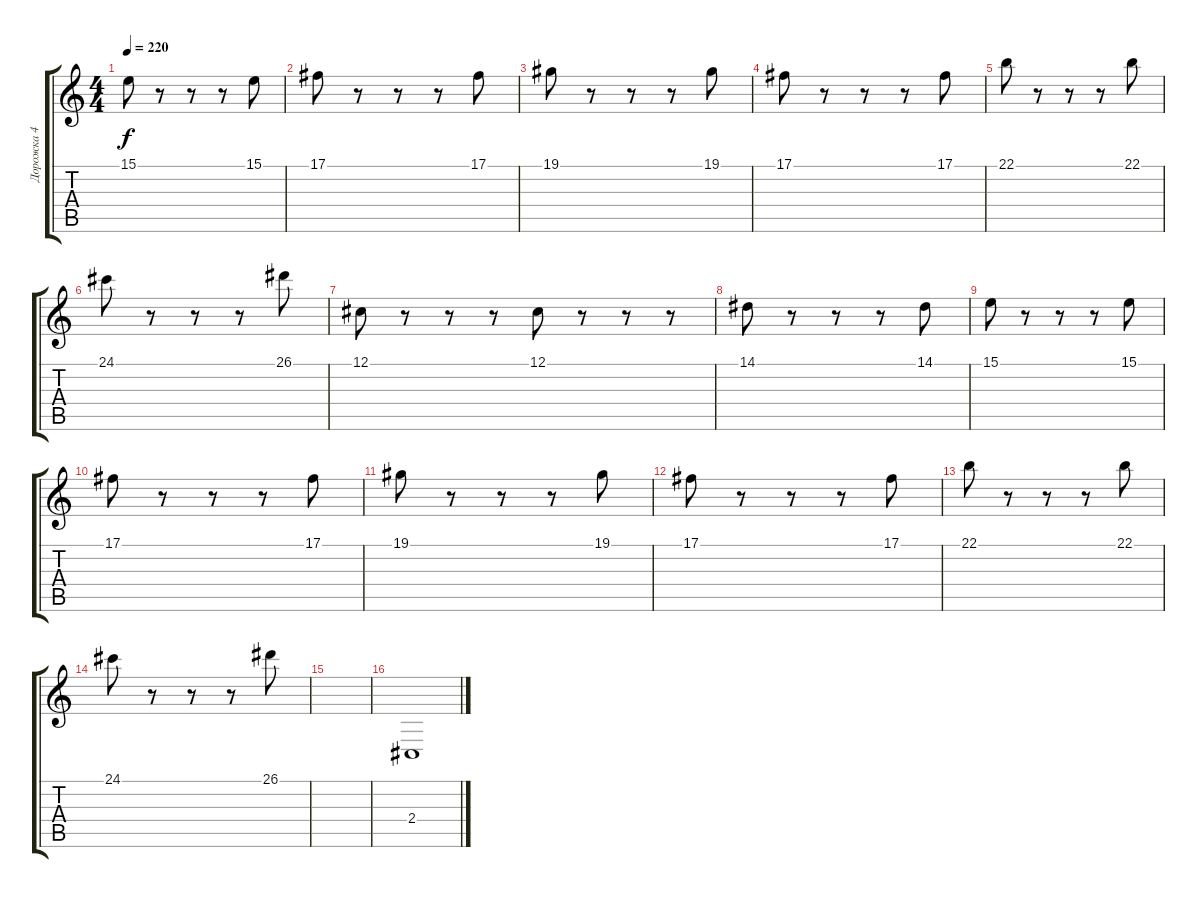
\track ("Дорожка 4" "Дорожка 4") {instrument tremolostrings}
\staff {score tabs}
\tuning (Db4 Ab3 E3 B2 Gb2 Db2) {hide}
\ts (4 4)
\tempo 220
\clef g2
\ks c
15.1.8{dy f} r.8 r.8 r.8 15.1.8 |
17.1.8 r.8 r.8 r.8 17.1.8 |
19.1.8 r.8 r.8 r.8 19.1.8 |
17.1.8 r.8 r.8 r.8 17.1.8 |
22.1.8 r.8 r.8 r.8 22.1.8 |
24.1.8 r.8 r.8 r.8 26.1.8 |
12.1.8{instrument acousticgrandpiano} r.8 r.8 r.8 12.1.8 r.8 r.8 r.8 |
14.1.8 r.8 r.8 r.8 14.1.8 |
15.1.8 r.8 r.8 r.8 15.1.8 |
17.1.8 r.8 r.8 r.8 17.1.8 |
19.1.8 r.8 r.8 r.8 19.1.8 |
17.1.8 r.8 r.8 r.8 17.1.8 |
22.1.8 r.8 r.8 r.8 22.1.8 |
24.1.8 r.8 r.8 r.8 26.1.8 |
|
2.4.1{instrument tremolostrings}
